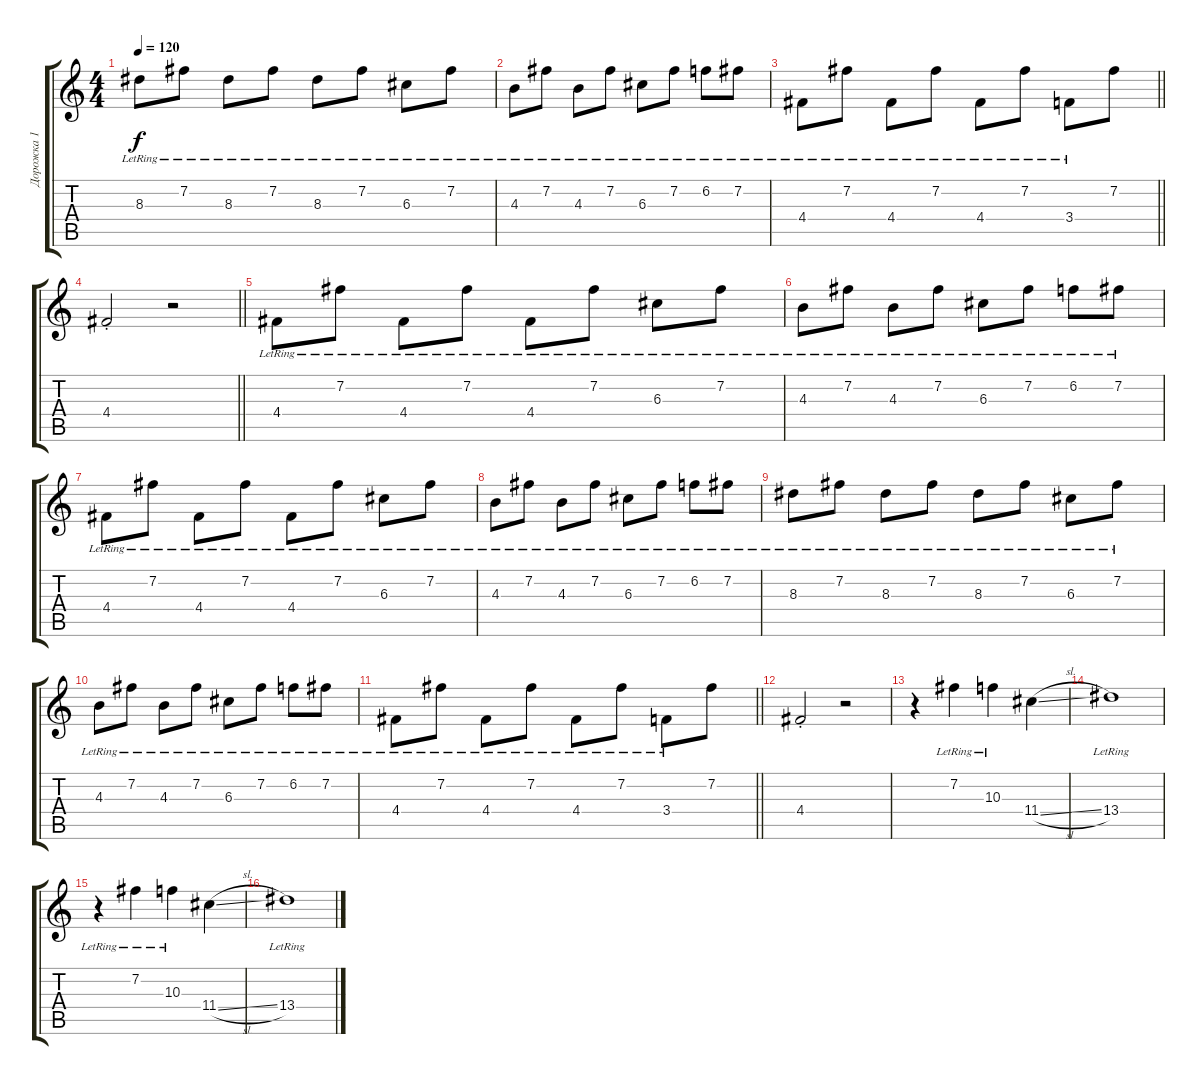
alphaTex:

\track ("Дорожка 1" "Дорожка 1") {instrument acousticguitarsteel}
\staff {score tabs}
\tuning (E4 B3 G3 D3 A2 E2) {hide}
\ts (4 4)
\tempo 120
\clef g2
\ks c
8.3{lr}.8{dy f} 7.2{lr}.8 8.3{lr}.8 7.2{lr}.8 8.3{lr}.8 7.2{lr}.8 6.3{lr}.8 7.2{lr}.8 |
4.3{lr}.8 7.2{lr}.8 4.3{lr}.8 7.2{lr}.8 6.3{lr}.8 7.2{lr}.8 6.2{lr}.8 7.2{lr}.8 |
\barLineRight lightlight
4.4{lr}.8 7.2{lr}.8 4.4{lr}.8 7.2{lr}.8 4.4{lr}.8 7.2{lr}.8 3.4{lr}.8 7.2.8 |
\barLineRight lightlight
4.4{st}.2 r.2 |
4.4{lr}.8 7.2{lr}.8 4.4{lr}.8 7.2{lr}.8 4.4{lr}.8 7.2{lr}.8 6.3{lr}.8 7.2{lr}.8 |
4.3{lr}.8 7.2{lr}.8 4.3{lr}.8 7.2{lr}.8 6.3{lr}.8 7.2{lr}.8 6.2{lr}.8 7.2{lr}.8 |
4.4{lr}.8 7.2{lr}.8 4.4{lr}.8 7.2{lr}.8 4.4{lr}.8 7.2{lr}.8 6.3{lr}.8 7.2{lr}.8 |
4.3{lr}.8 7.2{lr}.8 4.3{lr}.8 7.2{lr}.8 6.3{lr}.8 7.2{lr}.8 6.2{lr}.8 7.2{lr}.8 |
8.3{lr}.8 7.2{lr}.8 8.3{lr}.8 7.2{lr}.8 8.3{lr}.8 7.2{lr}.8 6.3{lr}.8 7.2{lr}.8 |
4.3{lr}.8 7.2{lr}.8 4.3{lr}.8 7.2{lr}.8 6.3{lr}.8 7.2{lr}.8 6.2{lr}.8 7.2{lr}.8 |
\barLineRight lightlight
4.4{lr}.8 7.2{lr}.8 4.4{lr}.8 7.2{lr}.8 4.4{lr}.8 7.2{lr}.8 3.4{lr}.8 7.2.8 |
4.4{st}.2 r.2 |
r.4{volume 13} 7.2{lr}.4 10.3{lr}.4 11.4{sl}.4 |
13.4{lr}.1 |
r.4 7.2{lr}.4 10.3{lr}.4 11.4{sl}.4 |
13.4{lr}.1
